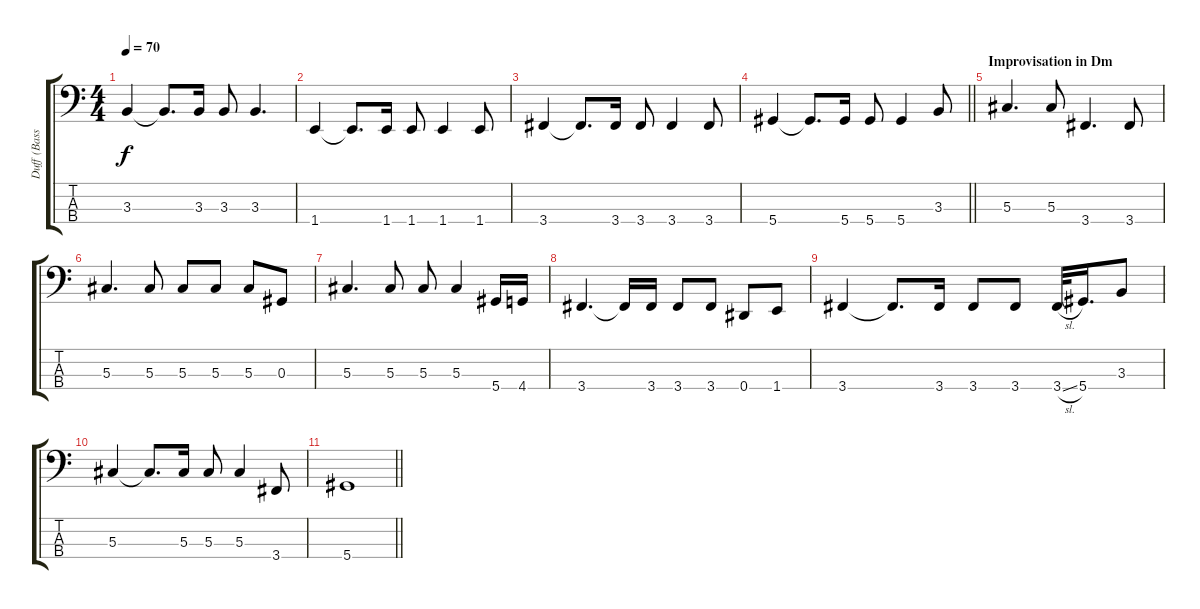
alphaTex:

\track ("Duff (Bass)" "Duff (Bass") {instrument electricbasspick}
\staff {score tabs}
\tuning (Gb2 Db2 Ab1 Eb1) {hide}
\ts (4 4)
\tempo 70
\clef f4
\ks c
3.3.4{dy f} 3.3{t}.8{d} 3.3.16 3.3.8 3.3.4{d} |
1.4.4 1.4{t}.8{d} 1.4.16 1.4.8 1.4.4 1.4.8 |
3.4.4 3.4{t}.8{d} 3.4.16 3.4.8 3.4.4 3.4.8 |
\barLineRight lightlight
5.4.4 5.4{t}.8{d} 5.4.16 5.4.8 5.4.4 3.3.8 |
\section ("" "Improvisation in Dm")
5.3.4{d} 5.3.8 3.4.4{d} 3.4.8 |
5.3.4{d} 5.3.8 5.3.8 5.3.8 5.3.8 0.3.8 |
5.3.4{d} 5.3.8 5.3.8 5.3.4 5.4.16 4.4.16 |
3.4.4{d} 3.4{t}.16 3.4.16 3.4.8 3.4.8 0.4.8 1.4.8 |
3.4.4 3.4{t}.8{d} 3.4.16 3.4.8 3.4.8 3.4{sl}.32 5.4.16{d} 3.3.8 |
5.3.4 5.3{t}.8{d} 5.3.16 5.3.8 5.3.4 3.4.8 |
\barLineRight lightlight
5.4.1
